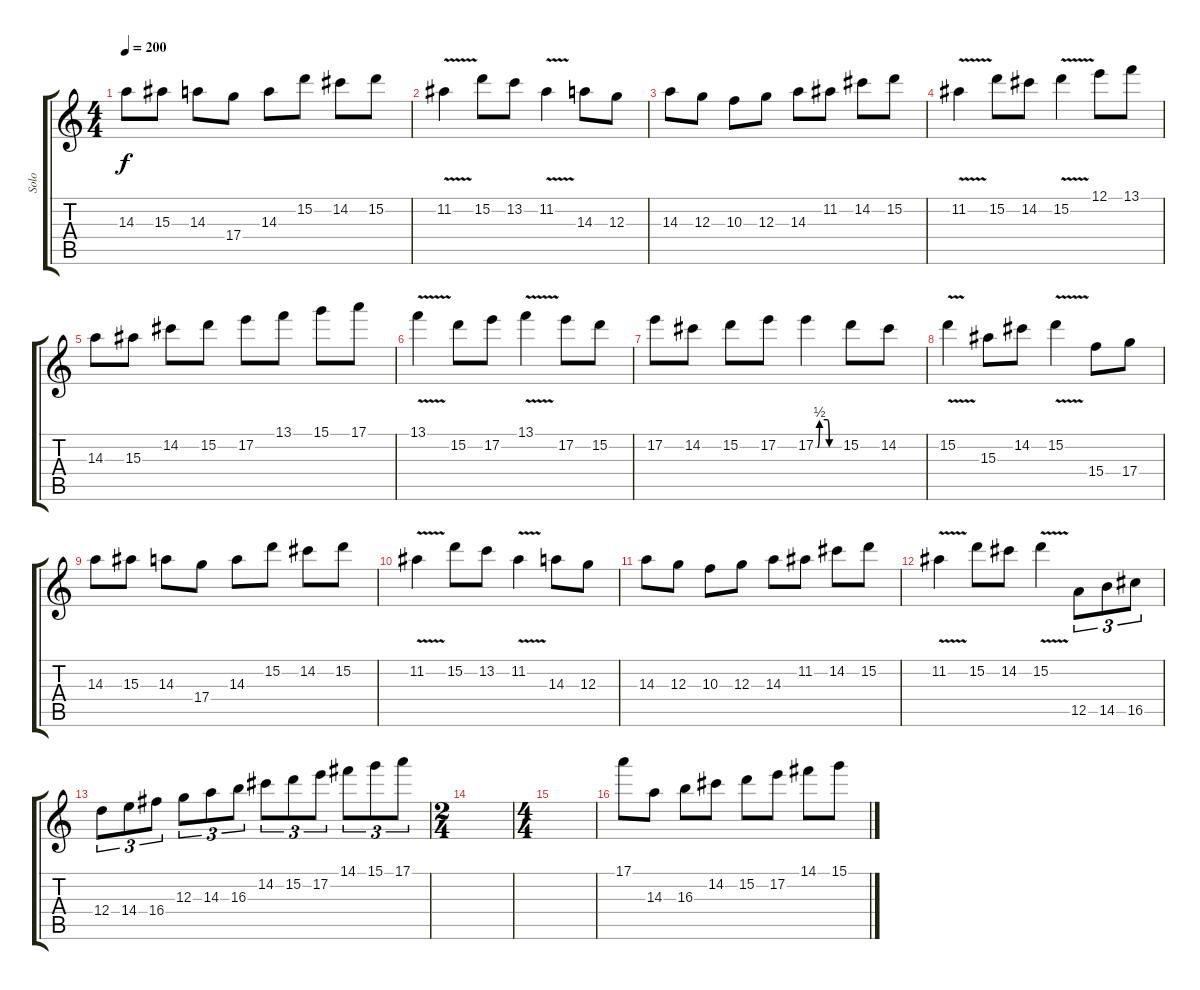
\track ("Solo" "Solo") {instrument distortionguitar}
\staff {score tabs}
\tuning (E4 B3 G3 D3 A2 E2) {hide}
\ts (4 4)
\tempo 200
\clef g2
\ks c
14.3.8{dy f} 15.3.8 14.3.8 17.4.8 14.3.8 15.2.8 14.2.8 15.2.8 |
11.2{v}.4 15.2.8 13.2.8 11.2{v}.4 14.3.8 12.3.8 |
14.3.8 12.3.8 10.3.8 12.3.8 14.3.8 11.2.8 14.2.8 15.2.8 |
11.2{v}.4 15.2.8 14.2.8 15.2{v}.4 12.1.8 13.1.8 |
14.3.8 15.3.8 14.2.8 15.2.8 17.2.8 13.1.8 15.1.8 17.1.8 |
13.1{v}.4 15.2.8 17.2.8 13.1{v}.4 17.2.8 15.2.8 |
17.2.8 14.2.8 15.2.8 17.2.8 17.2{be (custom 0 0 5 0 10 2 30 2 35 0 60 0)}.4 15.2.8 14.2.8 |
15.2{v}.4 15.3.8 14.2.8 15.2{v}.4 15.4.8 17.4.8 |
14.3.8 15.3.8 14.3.8 17.4.8 14.3.8 15.2.8 14.2.8 15.2.8 |
11.2{v}.4 15.2.8 13.2.8 11.2{v}.4 14.3.8 12.3.8 |
14.3.8 12.3.8 10.3.8 12.3.8 14.3.8 11.2.8 14.2.8 15.2.8 |
11.2{v}.4 15.2.8 14.2.8 15.2{v}.4 12.5.8{tu (3 2)} 14.5.8{tu (3 2)} 16.5.8{tu (3 2)} |
12.4.8{tu (3 2)} 14.4.8{tu (3 2)} 16.4.8{tu (3 2)} 12.3.8{tu (3 2)} 14.3.8{tu (3 2)} 16.3.8{tu (3 2)} 14.2.8{tu (3 2)} 15.2.8{tu (3 2)} 17.2.8{tu (3 2)} 14.1.8{tu (3 2)} 15.1.8{tu (3 2)} 17.1.8{tu (3 2)} |
\ts (2 4)
|
\ts (4 4)
|
17.1.8 14.3.8 16.3.8 14.2.8 15.2.8 17.2.8 14.1.8 15.1.8
